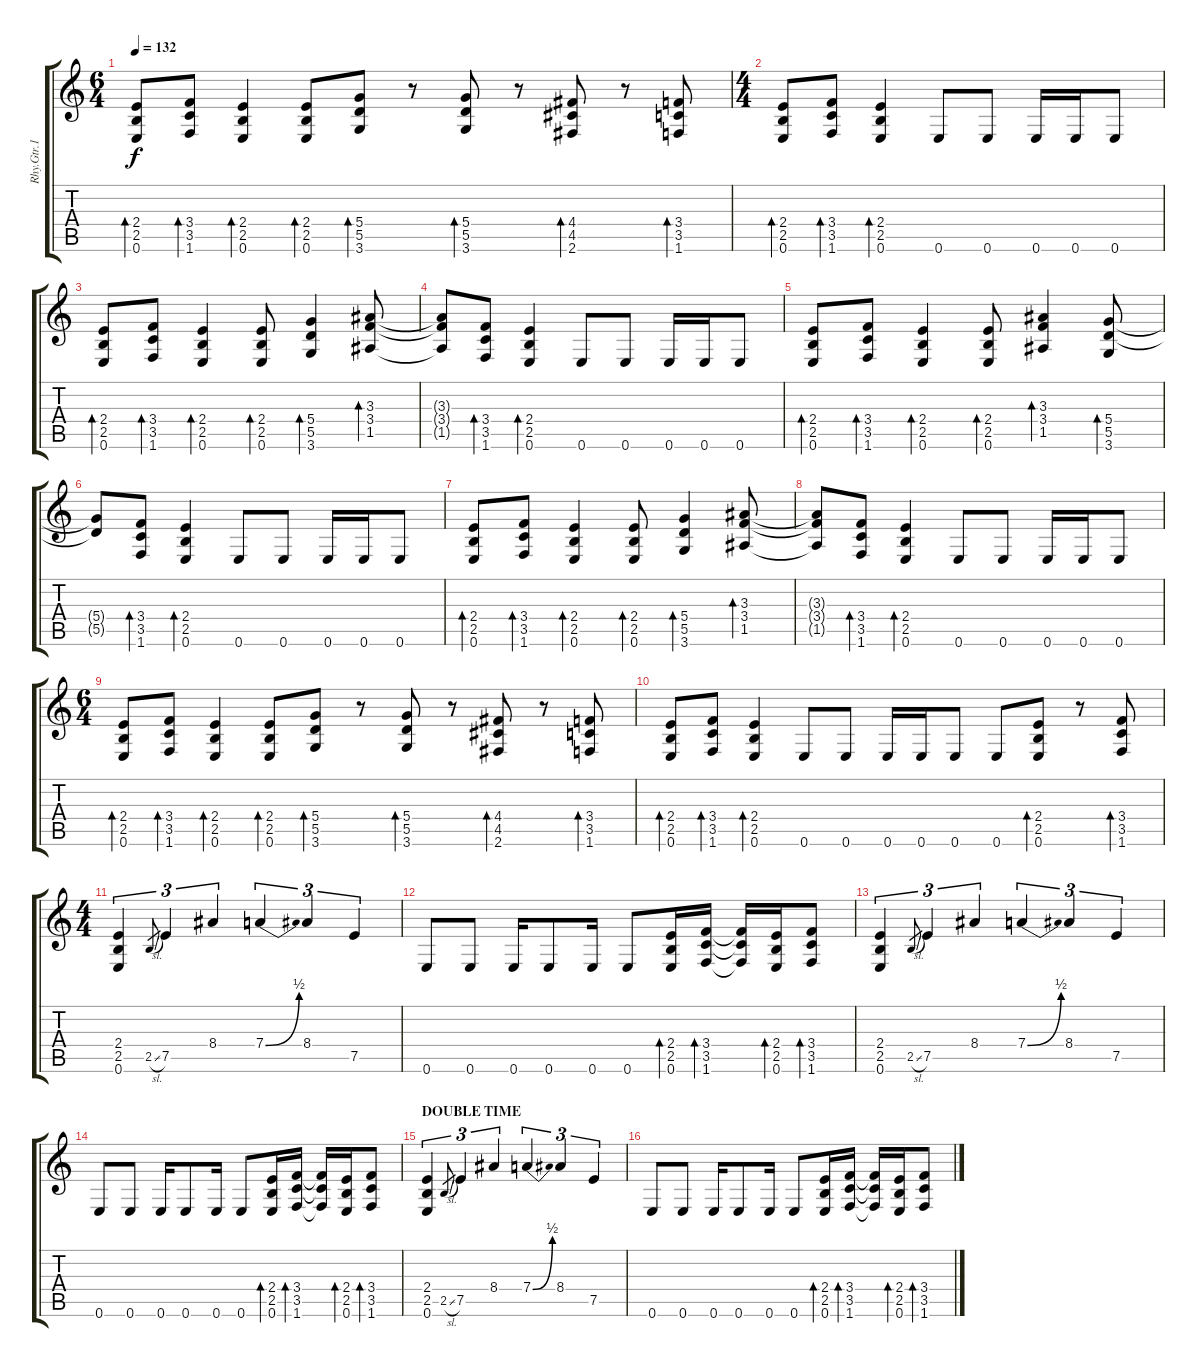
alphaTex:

\track ("Rhy.Gtr.1" "Rhy.Gtr.1") {instrument distortionguitar}
\staff {score tabs}
\tuning (E4 B3 G3 D3 A2 E2) {hide}
\ts (6 4)
\tempo 132
\clef g2
\ks c
(2.4 2.5 0.6).8{bd 30 dy f} (3.4 3.5 1.6).8{bd 30} (2.4 2.5 0.6).4{bd 30} (2.4 2.5 0.6).8{bd 60} (5.4 5.5 3.6).8{bd 30} r.8 (5.4 5.5 3.6).8{bd 30} r.8 (4.4 4.5 2.6).8{bd 30} r.8 (3.4 3.5 1.6).8{bd 60} |
\ts (4 4)
(2.4 2.5 0.6).8{bd 30} (3.4 3.5 1.6).8{bd 30} (2.4 2.5 0.6).4{bd 30} 0.6.8 0.6.8 0.6.16 0.6.16 0.6.8 |
(2.4 2.5 0.6).8{bd 30} (3.4 3.5 1.6).8{bd 30} (2.4 2.5 0.6).4{bd 30} (2.4 2.5 0.6).8{bd 30} (5.4 5.5 3.6).4{bd 30} (3.3 3.4 1.5).8{bd 60} |
(3.3{t} 3.4{t} 1.5{t}).8 (3.4 3.5 1.6).8{bd 60} (2.4 2.5 0.6).4{bd 30} 0.6.8 0.6.8 0.6.16 0.6.16 0.6.8 |
(2.4 2.5 0.6).8{bd 30} (3.4 3.5 1.6).8{bd 30} (2.4 2.5 0.6).4{bd 30} (2.4 2.5 0.6).8{bd 30} (3.3 3.4 1.5).4{bd 30} (5.4 5.5 3.6).8{bd 60} |
(5.4{t} 5.5{t}).8 (3.4 3.5 1.6).8{bd 60} (2.4 2.5 0.6).4{bd 30} 0.6.8 0.6.8 0.6.16 0.6.16 0.6.8 |
(2.4 2.5 0.6).8{bd 30} (3.4 3.5 1.6).8{bd 30} (2.4 2.5 0.6).4{bd 30} (2.4 2.5 0.6).8{bd 30} (5.4 5.5 3.6).4{bd 30} (3.3 3.4 1.5).8{bd 60} |
(3.3{t} 3.4{t} 1.5{t}).8 (3.4 3.5 1.6).8{bd 60} (2.4 2.5 0.6).4{bd 30} 0.6.8 0.6.8 0.6.16 0.6.16 0.6.8 |
\ts (6 4)
(2.4 2.5 0.6).8{bd 30} (3.4 3.5 1.6).8{bd 30} (2.4 2.5 0.6).4{bd 30} (2.4 2.5 0.6).8{bd 60} (5.4 5.5 3.6).8{bd 30} r.8 (5.4 5.5 3.6).8{bd 30} r.8 (4.4 4.5 2.6).8{bd 30} r.8 (3.4 3.5 1.6).8{bd 60} |
(2.4 2.5 0.6).8{bd 30} (3.4 3.5 1.6).8{bd 30} (2.4 2.5 0.6).4{bd 30} 0.6.8 0.6.8 0.6.16 0.6.16 0.6.8 0.6.8 (2.4 2.5 0.6).8{bd 30} r.8 (3.4 3.5 1.6).8{bd 60} |
\ts (4 4)
(2.4 2.5 0.6).4{tu (3 2)} 2.5{sl}.8{gr} 7.5.4{tu (3 2)} 8.4.4{tu (3 2)} 7.4{be (bend 0 0 60 2)}.4{tu (3 2)} 8.4.4{tu (3 2)} 7.5.4{tu (3 2)} |
0.6.8 0.6.8 0.6.16 0.6.8 0.6.16 0.6.8 (2.4 2.5 0.6).16{bd 30} (3.4 3.5 1.6).16{bd 30} (3.4{t} 3.5{t} 1.6{t}).16 (2.4 2.5 0.6).16{bd 30} (3.4 3.5 1.6).8{bd 30} |
(2.4 2.5 0.6).4{tu (3 2)} 2.5{sl}.8{gr} 7.5.4{tu (3 2)} 8.4.4{tu (3 2)} 7.4{be (bend 0 0 60 2)}.4{tu (3 2)} 8.4.4{tu (3 2)} 7.5.4{tu (3 2)} |
0.6.8 0.6.8 0.6.16 0.6.8 0.6.16 0.6.8 (2.4 2.5 0.6).16{bd 30} (3.4 3.5 1.6).16{bd 30} (3.4{t} 3.5{t} 1.6{t}).16 (2.4 2.5 0.6).16{bd 30} (3.4 3.5 1.6).8{bd 30} |
\section ("" "DOUBLE TIME")
(2.4 2.5 0.6).4{tu (3 2)} 2.5{sl}.8{gr} 7.5.4{tu (3 2)} 8.4.4{tu (3 2)} 7.4{be (bend 0 0 60 2)}.4{tu (3 2)} 8.4.4{tu (3 2)} 7.5.4{tu (3 2)} |
0.6.8 0.6.8 0.6.16 0.6.8 0.6.16 0.6.8 (2.4 2.5 0.6).16{bd 30} (3.4 3.5 1.6).16{bd 30} (3.4{t} 3.5{t} 1.6{t}).16 (2.4 2.5 0.6).16{bd 30} (3.4 3.5 1.6).8{bd 30}
